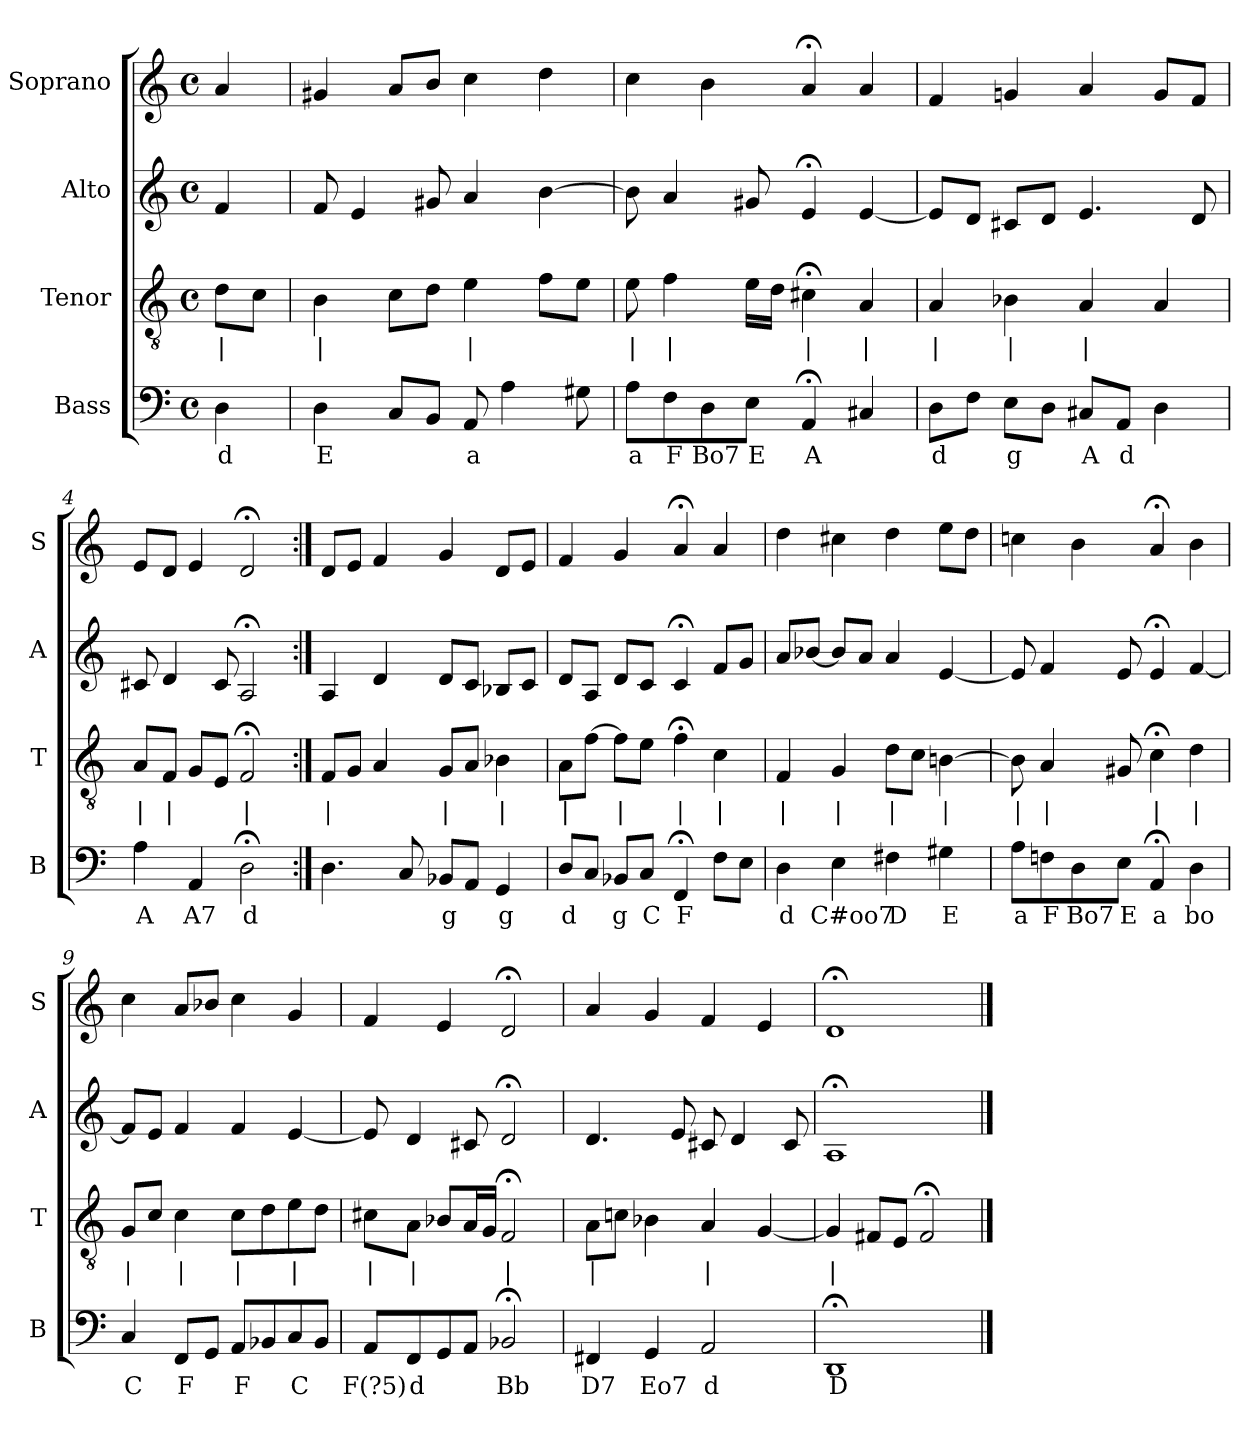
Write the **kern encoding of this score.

**kern	**text	**kern	**text	**kern	**kern
*part4	*part4	*part3	*part3	*part2	*part1
*staff4	*staff4	*staff3	*staff3	*staff2	*staff1
*I"Bass	*	*I"Tenor	*	*I"Alto	*I"Soprano
*I'B	*	*I'T	*	*I'A	*I'S
*clefF4	*	*clefGv2	*	*clefG2	*clefG2
*k[]	*	*k[]	*	*k[]	*k[]
*D:dor	*	*D:dor	*	*D:dor	*D:dor
*M4/4	*	*M4/4	*	*M4/4	*M4/4
*met(c)	*	*met(c)	*	*met(c)	*met(c)
*MM100	*	*MM100	*	*MM100	*MM100
=	=	=	=	=	=
4D	d	8dL	|	4f	4a
.	.	8cJ	.	.	.
=1	=1	=1	=1	=1	=1
4D	E	4B	|	8f	4g#X
.	.	.	.	4e	.
8CL	.	8cL	.	.	8aL
8BBJ	.	8dJ	.	8g#X	8bJ
8AA	a	4e	|	4a	4cc
4A	.	.	.	.	.
.	.	8fL	.	[4b	4dd
8G#X	.	8eJ	.	.	.
=2	=2	=2	=2	=2	=2
8AL	a	8e	|	8b]	4cc
8F	F	4f	|	4a	.
8D	Bo7	.	.	.	4b
8EJ	E	16eLL	.	8g#X	.
.	.	16dJJ	.	.	.
4AA;<	A	4c#X;<	|	4e;<	4a;<
4C#X	.	4A	|	[4e	4a
=3	=3	=3	=3	=3	=3
8DL	d	4A	|	8eL]	4f
8FJ	.	.	.	8dJ	.
8EL	g	4B-X	|	8c#XL	4gn
8DJ	.	.	.	8dJ	.
8C#XL	A	4A	|	4.e	4a
8AAJ	d	.	.	.	.
4D	.	4A	.	.	8gL
.	.	.	.	8d	8fJ
=4	=4	=4	=4	=4	=4
4A	A	8AL	|	8c#X	8eL
.	.	8FJ	|	4d	8dJ
4AA	A7	8GL	.	.	4e
.	.	8EJ	.	8c#	.
2D;<	d	2F;<	|	2A;<	2d;<
=5:|!	=5:|!	=5:|!	=5:|!	=5:|!	=5:|!
4.D	.	8FL	|	4A	8dL
.	.	8GJ	.	.	8eJ
.	.	4A	.	4d	4f
8C	.	.	.	.	.
8BB-XL	g	8GL	|	8dL	4g
8AAJ	.	8AJ	.	8cJ	.
4GG	g	4B-X	|	8B-XL	8dL
.	.	.	.	8cJ	8eJ
=6	=6	=6	=6	=6	=6
8DL	d	8AL	|	8dL	4f
8CJ	.	[8fJ	.	8AJ	.
8BB-XL	g	8fL]	|	8dL	4g
8CJ	C	8eJ	.	8cJ	.
4FF;<	F	4f;<	|	4c;<	4a;<
8FL	.	4c	|	8fL	4a
8EJ	.	.	.	8gJ	.
=7	=7	=7	=7	=7	=7
4D	d	4F	|	8aL	4dd
.	.	.	.	[8b-XJ	.
4E	C#oo7	4G	|	8b-L]	4cc#X
.	.	.	.	8aJ	.
4F#X	D	8dL	|	4a	4dd
.	.	8cJ	.	.	.
4G#X	E	[4Bn	|	[4e	8eeL
.	.	.	.	.	8ddJ
=8	=8	=8	=8	=8	=8
8AL	a	8B]	|	8e]	4ccn
8Fn	F	4A	|	4f	.
8D	Bo7	.	.	.	4b
8EJ	E	8G#X	.	8e	.
4AA;<	a	4c;<	|	4e;<	4a;<
4D	bo	4d	|	[4f	4b
=9	=9	=9	=9	=9	=9
4C	C	8GL	|	8fL]	4cc
.	.	8cJ	.	8eJ	.
8FFL	F	4c	|	4f	8aL
8GGJ	.	.	.	.	8b-XJ
8AAL	F	8cL	|	4f	4cc
8BB-X	.	8d	.	.	.
8C	C	8e	|	[4e	4g
8BB-J	.	8dJ	.	.	.
=10	=10	=10	=10	=10	=10
8AAL	F(?5)	8c#XL	|	8e]	4f
8FF	d	8AJ	|	4d	.
8GG	.	8B-XL	.	.	4e
8AAJ	.	16AL	.	8c#X	.
.	.	16GJJ	.	.	.
2BB-X;<	Bb	2F;<	|	2d;<	2d;<
=11	=11	=11	=11	=11	=11
4FF#X	D7	8AL	|	4.d	4a
.	.	8cnJ	.	.	.
4GG	Eo7	4B-X	.	.	4g
.	.	.	.	8e	.
2AA	d	4A	|	8c#X	4f
.	.	.	.	4d	.
.	.	[4G	.	.	4e
.	.	.	.	8c#	.
=12	=12	=12	=12	=12	=12
1DD;<	D	4G]	|	1A;<	1d;<
.	.	8F#XL	.	.	.
.	.	8EJ	.	.	.
.	.	2F#;<	.	.	.
==	==	==	==	==	==
*-	*-	*-	*-	*-	*-
